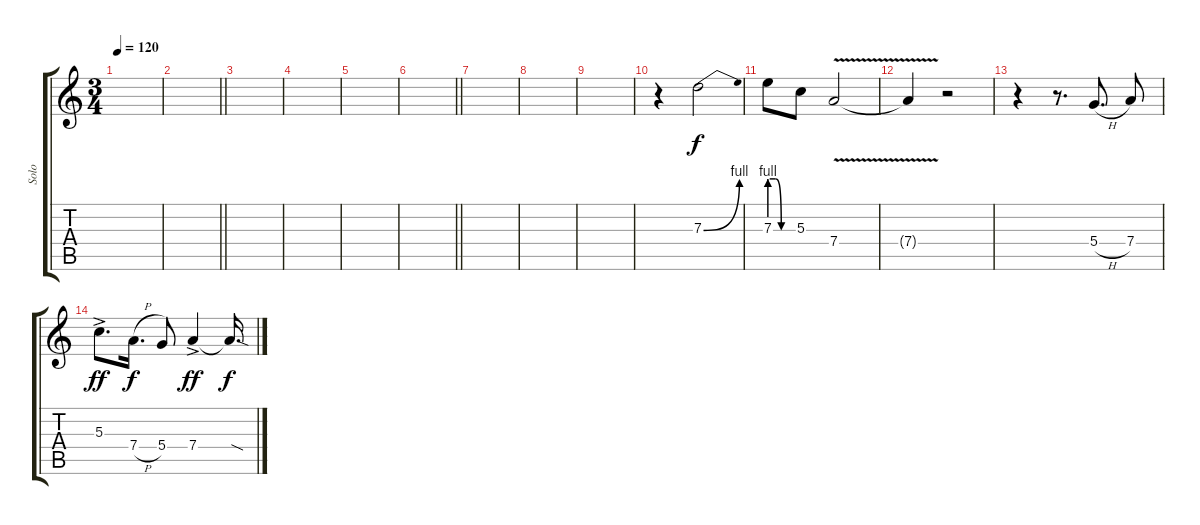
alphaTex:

\track ("Solo" "Solo") {instrument overdrivenguitar}
\staff {score tabs}
\tuning (E4 B3 G3 D3 A2 E2) {hide}
\ts (3 4)
\tempo 120
\clef g2
\ks c
|
\barLineRight lightlight
|
|
|
|
\barLineRight lightlight
|
|
|
|
r.4 7.3{be (bend 0 0 60 4)}.2 |
7.3{be (custom 0 4 15 4 30 0 60 0)}.8 5.3.8 7.4{v}.2 |
7.4{t}.4 r.2 |
r.4 r.8{d} 5.4{h}.8{d} 7.4.8 |
5.3{ac}.8{d dy ff} 7.4{h}.16{d dy f} 5.4.8 7.4{ac}.4{dy ff} 7.4{sod t}.16{d dy f}
